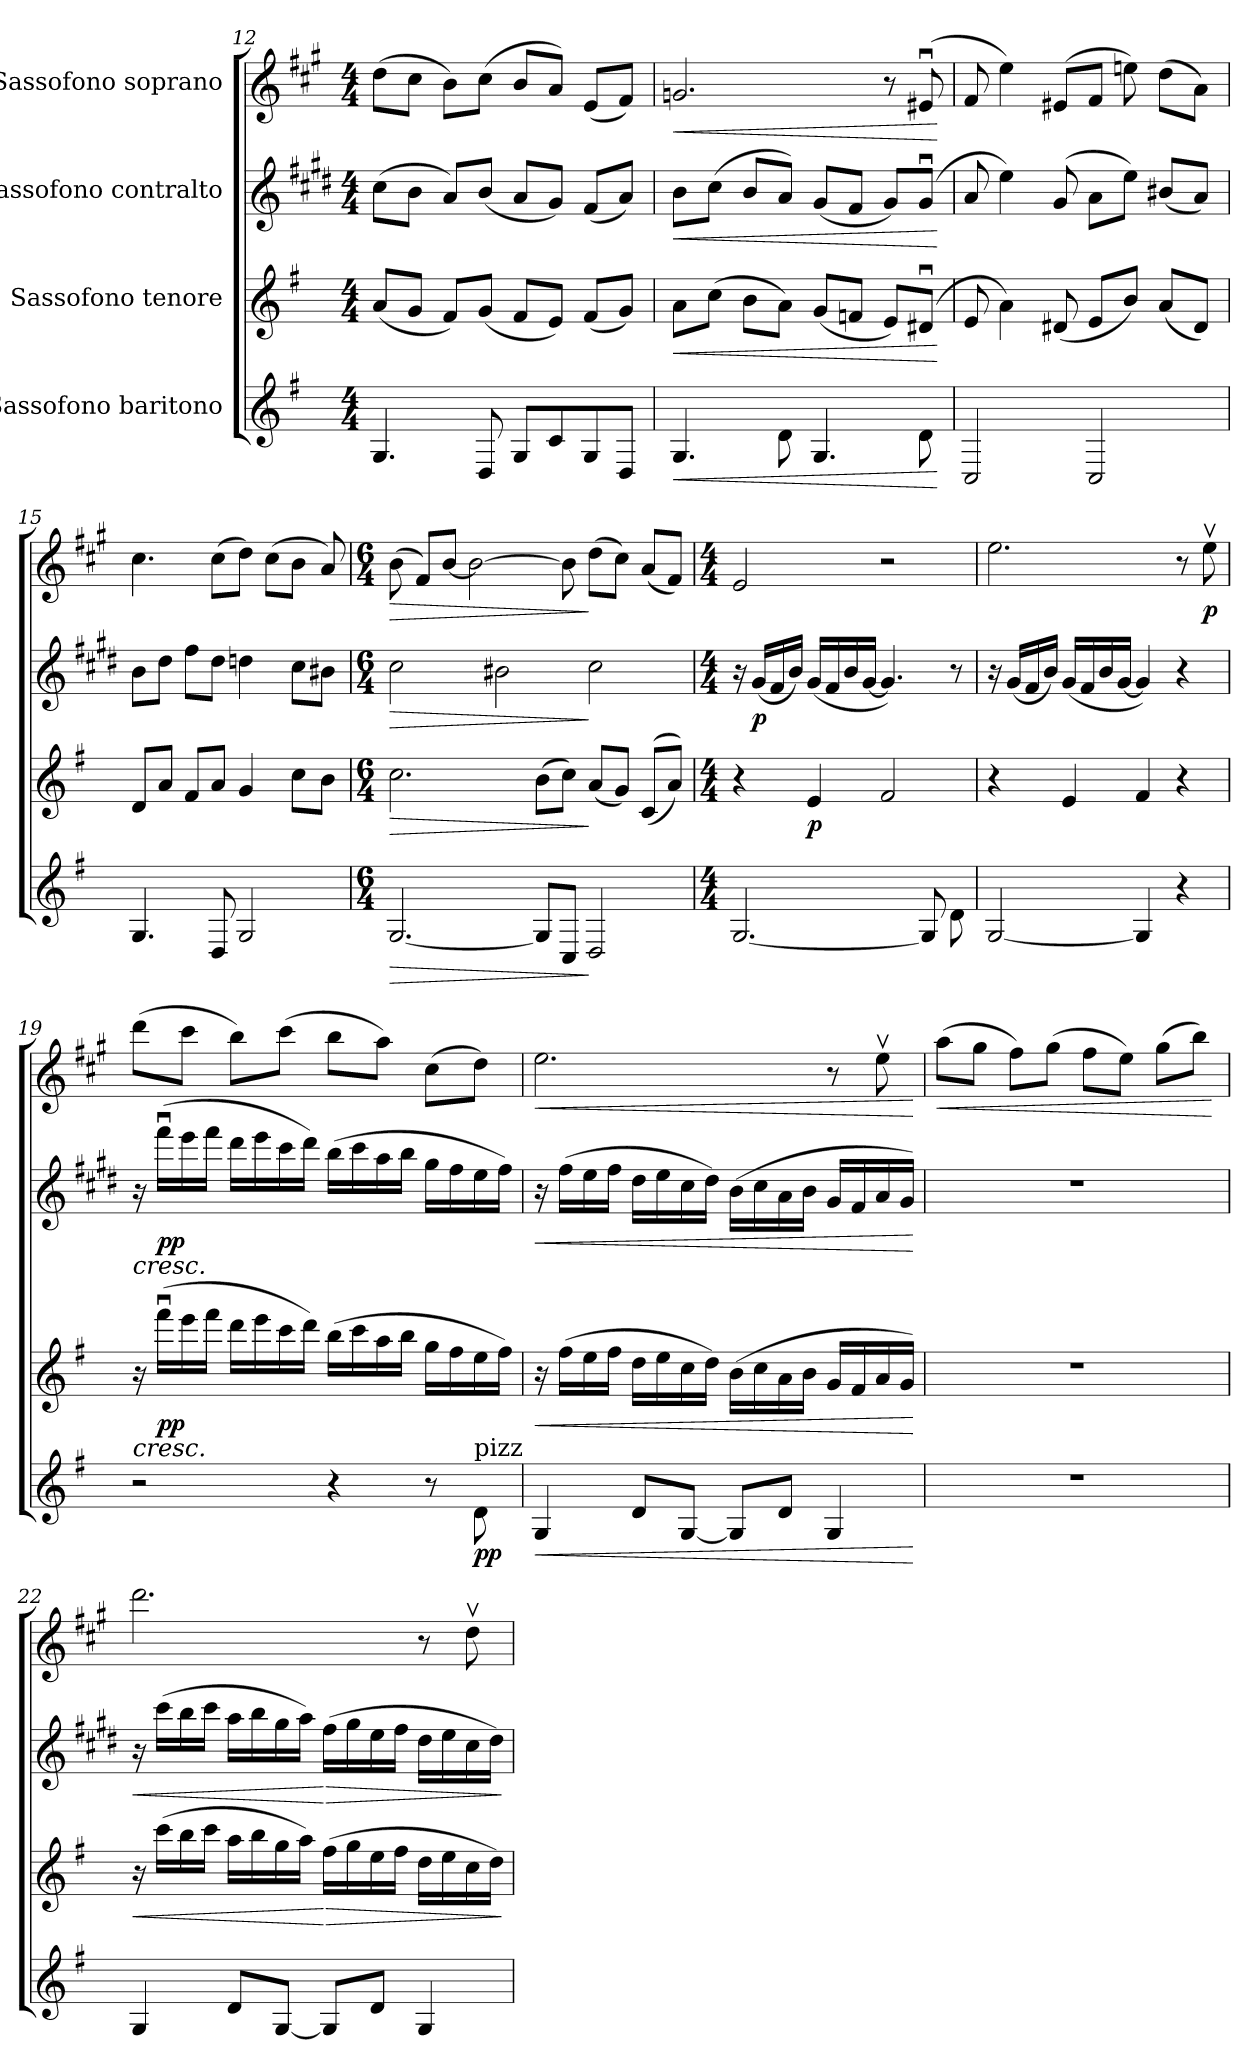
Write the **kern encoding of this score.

**kern	**dynam	**kern	**dynam	**kern	**dynam	**kern	**dynam
*part4	*part4	*part3	*part3	*part2	*part2	*part1	*part1
*staff4	*staff4	*staff3	*staff3	*staff2	*staff2	*staff1	*staff1
*I"Sassofono baritono	*	*I"Sassofono tenore	*	*I"Sassofono contralto	*	*I"Sassofono soprano	*
*clefG2	*	*clefG2	*	*clefG2	*	*clefG2	*
*ITrd12c21	*	*ITrd8c14	*	*ITrd5c9	*	*ITrd1c2	*
*k[f#]	*	*k[f#]	*	*k[f#]	*	*k[f#]	*
*M4/4	*	*M4/4	*	*M4/4	*	*M4/4	*
=12	=12	=12	=12	=12	=12	=12	=12
4.GG/	.	(<8A/L	.	(>8e\L	.	(>8cc\L	.
.	.	8G/J	.	8d\J	.	8b\J	.
.	.	8F#/L)	.	8c/L)	.	8a\L)	.
8DD/	.	(<8G/J	.	(<8d/J	.	(>8b\J	.
8GG/L	.	8F#/L	.	8c/L	.	8a/L	.
8C/	.	8E/J)	.	8B/J)	.	8g/J)	.
8GG/	.	(<8F#/L	.	(<8A/L	.	(<8d/L	.
8DD/J	.	8G/J)	.	8c/J)	.	8e/J)	.
!!LO:PB:g=z
=13	=13	=13	=13	=13	=13	=13	=13
!	!LO:HP:b	!	!LO:HP:b	!	!LO:HP:b	!	!LO:HP:b
4.GG/	<	8A\L	<	8d\L	<	2.fn/	<
.	.	(>8c\J	.	(>8e\J	.	.	.
.	.	8B\L	.	8d/L	.	.	.
8D\	.	8A\J)	.	8c/J)	.	.	.
4.GG/	.	(<8G/L	.	(<8B/L	.	.	.
.	.	8Fn/J	.	8A/J	.	.	.
.	.	8E/L)	.	8B/L)	.	8r	.
8D\	.	(<8D#Xu/J	.	(<8Bu/J	.	(<8d#Xu/	.
.	[	.	[	.	[	.	[
=14	=14	=14	=14	=14	=14	=14	=14
2CC/	.	8E/	.	8c/	.	8e/	.
.	.	4A\)	.	4g\)	.	4dd\)	.
.	.	(<8D#X/	.	(>8B/	.	(>8d#X/L	.
2CC/	.	8E/L	.	8c\L	.	8e/J	.
.	.	8B/J)	.	8g\J)	.	8ddn\)	.
.	.	(<8A/L	.	(<8d#X/L	.	(>8cc\L	.
.	.	8D#/J)	.	8c/J)	.	8g\J)	.
=15	=15	=15	=15	=15	=15	=15	=15
4.GG/	.	8D/L	.	8d\L	.	4.b\	.
.	.	8A/J	.	8f#\J	.	.	.
.	.	8F#/L	.	8a\L	.	.	.
8DD/	.	8A/J	.	8f#\J	.	(>8b\L	.
2GG/	.	4G/	.	4fn\	.	8cc\J)	.
.	.	.	.	.	.	(>8b\L	.
.	.	8c\L	.	8e\L	.	8a\J	.
.	.	8B\J	.	8d#X\J	.	8g/)	.
!!LO:LB:g=z
=16	=16	=16	=16	=16	=16	=16	=16
*M6/4	*	*M6/4	*	*M6/4	*	*M6/4	*
!	!LO:HP:b	!	!LO:HP:b	!	!LO:HP:b	!	!LO:HP:b
[2.GG/	>	2.c\	>	2e\	>	(>8a\	>
.	.	.	.	.	.	8e/L)	.
.	.	.	.	.	.	[8a/J	.
.	.	.	.	.	.	2a\_	.
.	.	.	.	2d#X\	.	.	.
8GG/L]	.	(>8B\L	.	.	.	.	.
8CC/J	.	8c\J)	.	.	.	8a\]	.
2DD/	]	(<8A/L	]	2e\	]	(>8cc\L	]
.	.	8G/J)	.	.	.	8b\J)	.
.	.	(<(<8C/L	.	.	.	(<8g/L	.
.	.	8A/J))	.	.	.	8e/J)	.
=17	=17	=17	=17	=17	=17	=17	=17
*M4/4	*	*M4/4	*	*M4/4	*	*M4/4	*
[2.GG/	.	4r	.	16r	.	2d/	.
!	!	!	!	!	!LO:DY:b	!	!
.	.	.	.	(<16B/LL	p	.	.
.	.	.	.	16A/	.	.	.
.	.	.	.	16d/JJ)	.	.	.
!	!	!	!LO:DY:b	!	!	!	!
.	.	4E/	p	(<16B/LL	.	.	.
.	.	.	.	16A/	.	.	.
.	.	.	.	16d/	.	.	.
.	.	.	.	[16B/JJ	.	.	.
.	.	2F#/	.	4.B/])	.	2r	.
8GG/]	.	.	.	.	.	.	.
8D\	.	.	.	8r	.	.	.
!!LO:PB:g=z
=18	=18	=18	=18	=18	=18	=18	=18
[2GG/	.	4r	.	16r	.	2.dd\	.
.	.	.	.	(<16B/LL	.	.	.
.	.	.	.	16A/	.	.	.
.	.	.	.	16d/JJ)	.	.	.
.	.	4E/	.	(<16B/LL	.	.	.
.	.	.	.	16A/	.	.	.
.	.	.	.	16d/	.	.	.
.	.	.	.	[16B/JJ	.	.	.
4GG/]	.	4F#/	.	4B/])	.	.	.
4r	.	4r	.	4r	.	8r	.
!	!	!	!	!	!	!	!LO:DY:b
.	.	.	.	.	.	8ddv\	p
=19	=19	=19	=19	=19	=19	=19	=19
!	!	!	!LO:HP:b	!	!LO:HP:b	!	!
2r	.	16r	<	16r	<	(>8ccc\L	.
!	!	!	!LO:DY:b	!	!LO:DY:b	!	!
.	.	(>16ff#u\LL	pp	(>16aau\LL	pp	.	.
.	.	16ee\	.	16gg\	.	8bb\J	.
.	.	16ff#\JJ	.	16aa\JJ	.	.	.
.	.	16dd\LL	.	16ff#\LL	.	8aa\L)	.
.	.	16ee\	.	16gg\	.	.	.
.	.	16cc\	.	16ee\	.	(>8bb\J	.
.	.	16dd\JJ)	.	16ff#\JJ)	.	.	.
4r	.	(>16b\LL	.	(>16dd\LL	.	8aa\L	.
.	.	16cc\	.	16ee\	.	.	.
.	.	16a\	.	16cc\	.	8gg\J)	.
.	.	16b\JJ	.	16dd\JJ	.	.	.
8r	.	16g\LL	.	16b\LL	.	(>8b\L	.
.	.	16f#\	.	16a\	.	.	.
!LO:TX:a:t=pizz	!	!	!	!	!	!	!
!	!LO:DY:b	!	!	!	!	!	!
8D\	pp	16e\	.	16g\	.	8cc\J)	.
.	.	16f#\JJ)	.	16a\JJ)	.	.	.
.	.	.	[	.	[	.	.
!!LO:LB:g=z
=20	=20	=20	=20	=20	=20	=20	=20
!	!LO:HP:b	!	!LO:HP:b	!	!LO:HP:b	!	!LO:HP:b
4GG/	<	16r	<	16r	<	2.dd\	<
.	.	(>16f#\LL	.	(>16a\LL	.	.	.
.	.	16e\	.	16g\	.	.	.
.	.	16f#\JJ	.	16a\JJ	.	.	.
8D/L	.	16d\LL	.	16f#\LL	.	.	.
.	.	16e\	.	16g\	.	.	.
[8GG/J	.	16c\	.	16e\	.	.	.
.	.	16d\JJ)	.	16f#\JJ)	.	.	.
8GG/L]	.	(>16B\LL	.	(>16d\LL	.	.	.
.	.	16c\	.	16e\	.	.	.
8D/J	.	16A\	.	16c\	.	.	.
.	.	16B\JJ	.	16d\JJ	.	.	.
4GG/	.	16G/LL	.	16B/LL	.	8r	.
.	.	16F#/	.	16A/	.	.	.
.	.	16A/	.	16c/	.	8ddv\	.
.	.	16G/JJ)	.	16B/JJ)	.	.	.
.	[	.	[	.	[	.	[
=21	=21	=21	=21	=21	=21	=21	=21
!	!	!	!	!	!	!	!LO:HP:b
1r	.	1r	.	1r	.	(>8gg\L	<
.	.	.	.	.	.	8ff#\J	.
.	.	.	.	.	.	8ee\L)	.
.	.	.	.	.	.	(>8ff#\J	.
.	.	.	.	.	.	8ee\L	.
.	.	.	.	.	.	8dd\J)	.
.	.	.	.	.	.	(>8ff#\L	.
.	.	.	.	.	.	8aa\J)	.
.	.	.	.	.	.	.	[
!!LO:PB:g=z
=22	=22	=22	=22	=22	=22	=22	=22
!	!	!	!LO:HP:b	!	!LO:HP:b	!	!
4GG/	.	16r	<	16r	<	2.ccc\	.
.	.	(>16cc\LL	.	(>16ee\LL	.	.	.
.	.	16b\	.	16dd\	.	.	.
.	.	16cc\JJ	.	16ee\JJ	.	.	.
8D/L	.	16a\LL	.	16cc\LL	.	.	.
.	.	16b\	.	16dd\	.	.	.
[8GG/J	.	16g\	.	16b\	.	.	.
.	.	16a\JJ)	.	16cc\JJ)	.	.	.
!	!	!	!LO:HP:n=1:b	!	!LO:HP:n=1:b	!	!
8GG/L]	.	(>16f#\LL	[ >	(>16a\LL	[ >	.	.
.	.	16g\	.	16b\	.	.	.
8D/J	.	16e\	.	16g\	.	.	.
.	.	16f#\JJ	.	16a\JJ	.	.	.
4GG/	.	16d\LL	.	16f#\LL	.	8r	.
.	.	16e\	.	16g\	.	.	.
.	.	16c\	.	16e\	.	8ccv\	.
.	.	16d\JJ)	.	16f#\JJ)	.	.	.
.	.	.	]	.	]	.	.
=	=	=	=	=	=	=	=
*-	*-	*-	*-	*-	*-	*-	*-
